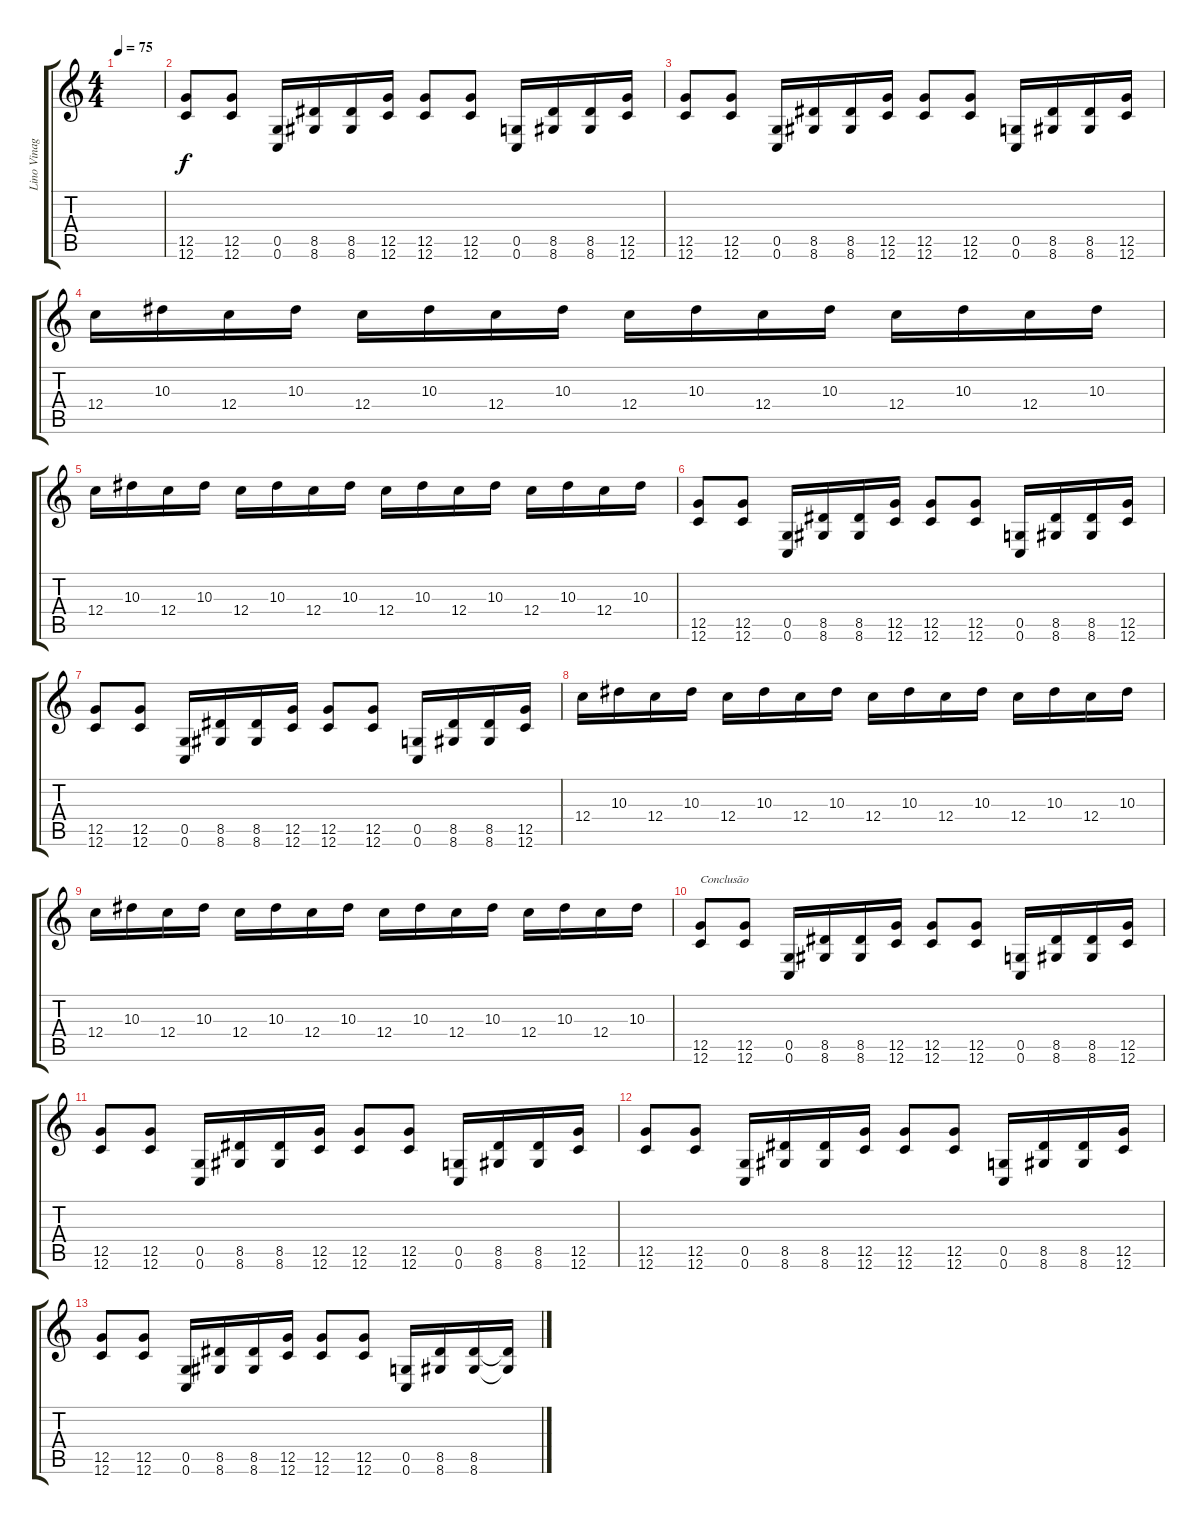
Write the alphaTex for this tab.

\track ("Lino Vinagre" "Lino Vinag") {instrument electricguitarjazz}
\staff {score tabs}
\tuning (D4 A3 F3 C3 G2 C2) {hide}
\ts (4 4)
\tempo 75
\clef g2
\ks c
|
(12.5 12.6).8{volume 10 instrument electricguitarjazz} (12.5 12.6).8 (0.5 0.6).16 (8.5 8.6).16 (8.5 8.6).16 (12.5 12.6).16 (12.5 12.6).8 (12.5 12.6).8 (0.5 0.6).16 (8.5 8.6).16 (8.5 8.6).16 (12.5 12.6).16 |
(12.5 12.6).8 (12.5 12.6).8 (0.5 0.6).16 (8.5 8.6).16 (8.5 8.6).16 (12.5 12.6).16 (12.5 12.6).8 (12.5 12.6).8 (0.5 0.6).16 (8.5 8.6).16 (8.5 8.6).16 (12.5 12.6).16 |
12.4.16 10.3.16 12.4.16 10.3.16 12.4.16 10.3.16 12.4.16 10.3.16 12.4.16 10.3.16 12.4.16 10.3.16 12.4.16 10.3.16 12.4.16 10.3.16 |
12.4.16 10.3.16 12.4.16 10.3.16 12.4.16 10.3.16 12.4.16 10.3.16 12.4.16 10.3.16 12.4.16 10.3.16 12.4.16 10.3.16 12.4.16 10.3.16 |
(12.5 12.6).8 (12.5 12.6).8 (0.5 0.6).16 (8.5 8.6).16 (8.5 8.6).16 (12.5 12.6).16 (12.5 12.6).8 (12.5 12.6).8 (0.5 0.6).16 (8.5 8.6).16 (8.5 8.6).16 (12.5 12.6).16 |
(12.5 12.6).8 (12.5 12.6).8 (0.5 0.6).16 (8.5 8.6).16 (8.5 8.6).16 (12.5 12.6).16 (12.5 12.6).8 (12.5 12.6).8 (0.5 0.6).16 (8.5 8.6).16 (8.5 8.6).16 (12.5 12.6).16 |
12.4.16 10.3.16 12.4.16 10.3.16 12.4.16 10.3.16 12.4.16 10.3.16 12.4.16 10.3.16 12.4.16 10.3.16 12.4.16 10.3.16 12.4.16 10.3.16 |
12.4.16 10.3.16 12.4.16 10.3.16 12.4.16 10.3.16 12.4.16 10.3.16 12.4.16 10.3.16 12.4.16 10.3.16 12.4.16 10.3.16 12.4.16 10.3.16 |
(12.5 12.6).8{txt "Conclusão"} (12.5 12.6).8 (0.5 0.6).16 (8.5 8.6).16 (8.5 8.6).16 (12.5 12.6).16 (12.5 12.6).8 (12.5 12.6).8 (0.5 0.6).16 (8.5 8.6).16 (8.5 8.6).16 (12.5 12.6).16 |
(12.5 12.6).8 (12.5 12.6).8 (0.5 0.6).16 (8.5 8.6).16 (8.5 8.6).16 (12.5 12.6).16 (12.5 12.6).8 (12.5 12.6).8 (0.5 0.6).16 (8.5 8.6).16 (8.5 8.6).16 (12.5 12.6).16 |
(12.5 12.6).8 (12.5 12.6).8 (0.5 0.6).16 (8.5 8.6).16 (8.5 8.6).16 (12.5 12.6).16 (12.5 12.6).8 (12.5 12.6).8 (0.5 0.6).16 (8.5 8.6).16 (8.5 8.6).16 (12.5 12.6).16 |
(12.5 12.6).8 (12.5 12.6).8 (0.5 0.6).16 (8.5 8.6).16 (8.5 8.6).16 (12.5 12.6).16 (12.5 12.6).8 (12.5 12.6).8 (0.5 0.6).16 (8.5 8.6).16 (8.5 8.6).16 (8.5{t} 8.6{t}).16
